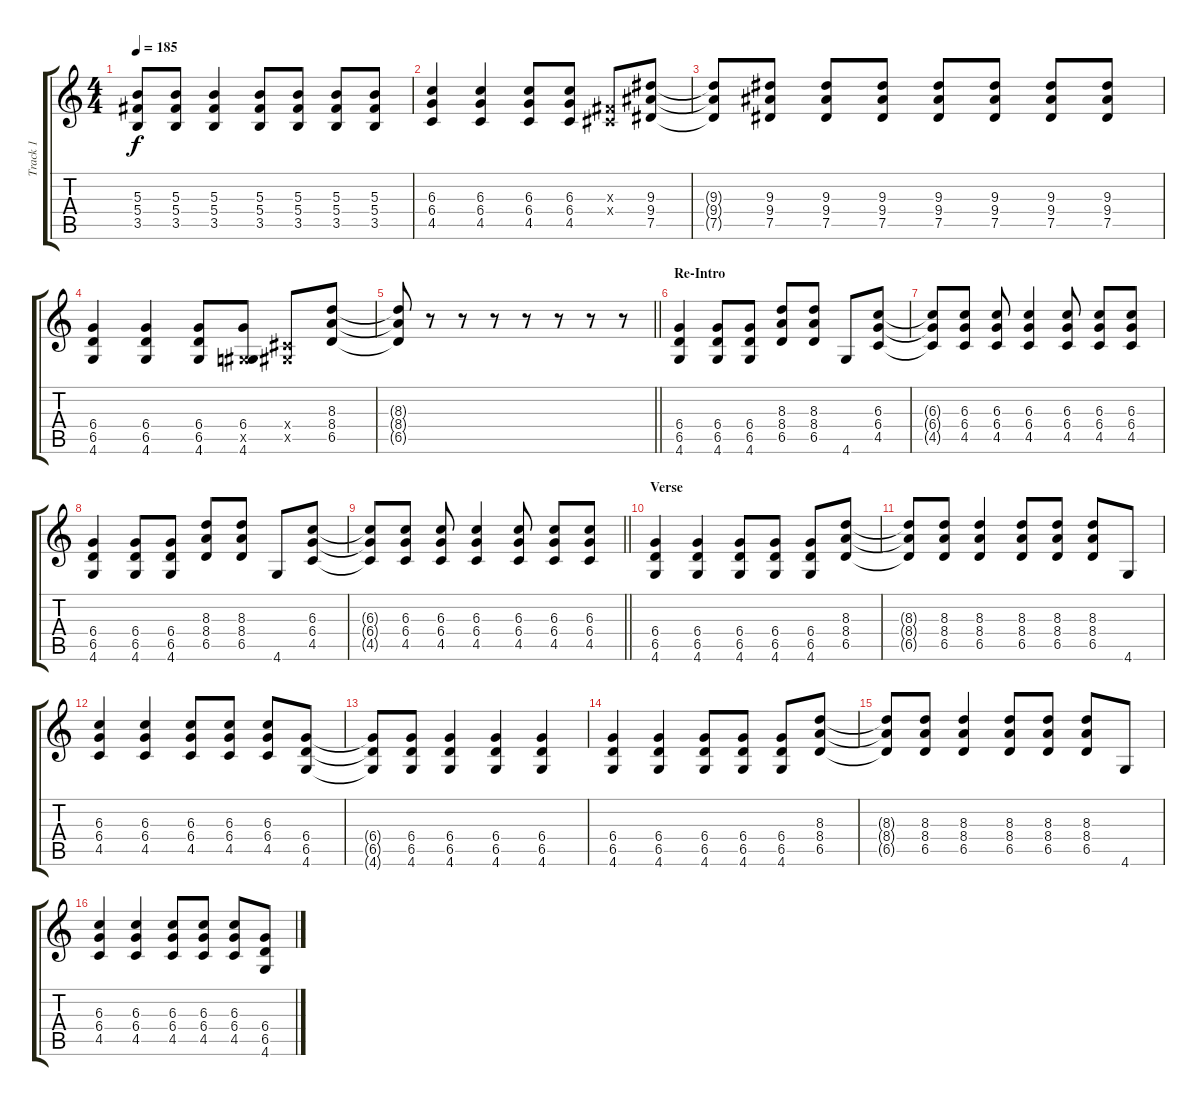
\track ("Track 1" "Track 1") {instrument distortionguitar}
\staff {score tabs}
\tuning (Eb4 Bb3 Gb3 Db3 Ab2 Eb2) {hide}
\ts (4 4)
\tempo 185
\clef g2
\ks c
(5.3{t} 5.4{t} 3.5{t}).8{dy f} (5.3 5.4 3.5).8 (5.3 5.4 3.5).4 (5.3 5.4 3.5).8 (5.3 5.4 3.5).8 (5.3 5.4 3.5).8 (5.3 5.4 3.5).8 |
(6.3 6.4 4.5).4 (6.3 6.4 4.5).4 (6.3 6.4 4.5).8 (6.3 6.4 4.5).8 (0.3{x} 0.4{x}).8 (9.3 9.4 7.5).8 |
(9.3{t} 9.4{t} 7.5{t}).8 (9.3 9.4 7.5).8 (9.3 9.4 7.5).8 (9.3 9.4 7.5).8 (9.3 9.4 7.5).8 (9.3 9.4 7.5).8 (9.3 9.4 7.5).8 (9.3 9.4 7.5).8 |
(6.4 6.5 4.6).4 (6.4 6.5 4.6).4 (6.4 6.5 4.6).8 (6.4 0.5{x} 4.6).8 (0.4{x} 0.5{x}).8 (8.3 8.4 6.5).8 |
\barLineRight lightlight
(8.3{t} 8.4{t} 6.5{t}).8 r.8 r.8 r.8 r.8 r.8 r.8 r.8 |
\section ("" "Re-Intro")
(6.4 6.5 4.6).4 (6.4 6.5 4.6).8 (6.4 6.5 4.6).8 (8.3 8.4 6.5).8 (8.3 8.4 6.5).8 4.6.8 (6.3 6.4 4.5).8 |
(6.3{t} 6.4{t} 4.5{t}).8 (6.3 6.4 4.5).8 (6.3 6.4 4.5).8 (6.3 6.4 4.5).4 (6.3 6.4 4.5).8 (6.3 6.4 4.5).8 (6.3 6.4 4.5).8 |
(6.4 6.5 4.6).4 (6.4 6.5 4.6).8 (6.4 6.5 4.6).8 (8.3 8.4 6.5).8 (8.3 8.4 6.5).8 4.6.8 (6.3 6.4 4.5).8 |
\barLineRight lightlight
(6.3{t} 6.4{t} 4.5{t}).8 (6.3 6.4 4.5).8 (6.3 6.4 4.5).8 (6.3 6.4 4.5).4 (6.3 6.4 4.5).8 (6.3 6.4 4.5).8 (6.3 6.4 4.5).8 |
\section ("" "Verse")
(6.4 6.5 4.6).4 (6.4 6.5 4.6).4 (6.4 6.5 4.6).8 (6.4 6.5 4.6).8 (6.4 6.5 4.6).8 (8.3 8.4 6.5).8 |
(8.3{t} 8.4{t} 6.5{t}).8 (8.3 8.4 6.5).8 (8.3 8.4 6.5).4 (8.3 8.4 6.5).8 (8.3 8.4 6.5).8 (8.3 8.4 6.5).8 4.6.8 |
(6.3 6.4 4.5).4 (6.3 6.4 4.5).4 (6.3 6.4 4.5).8 (6.3 6.4 4.5).8 (6.3 6.4 4.5).8 (6.4 6.5 4.6).8 |
(6.4{t} 6.5{t} 4.6{t}).8 (6.4 6.5 4.6).8 (6.4 6.5 4.6).4 (6.4 6.5 4.6).4 (6.4 6.5 4.6).4 |
(6.4 6.5 4.6).4 (6.4 6.5 4.6).4 (6.4 6.5 4.6).8 (6.4 6.5 4.6).8 (6.4 6.5 4.6).8 (8.3 8.4 6.5).8 |
(8.3{t} 8.4{t} 6.5{t}).8 (8.3 8.4 6.5).8 (8.3 8.4 6.5).4 (8.3 8.4 6.5).8 (8.3 8.4 6.5).8 (8.3 8.4 6.5).8 4.6.8 |
(6.3 6.4 4.5).4 (6.3 6.4 4.5).4 (6.3 6.4 4.5).8 (6.3 6.4 4.5).8 (6.3 6.4 4.5).8 (6.4 6.5 4.6).8
